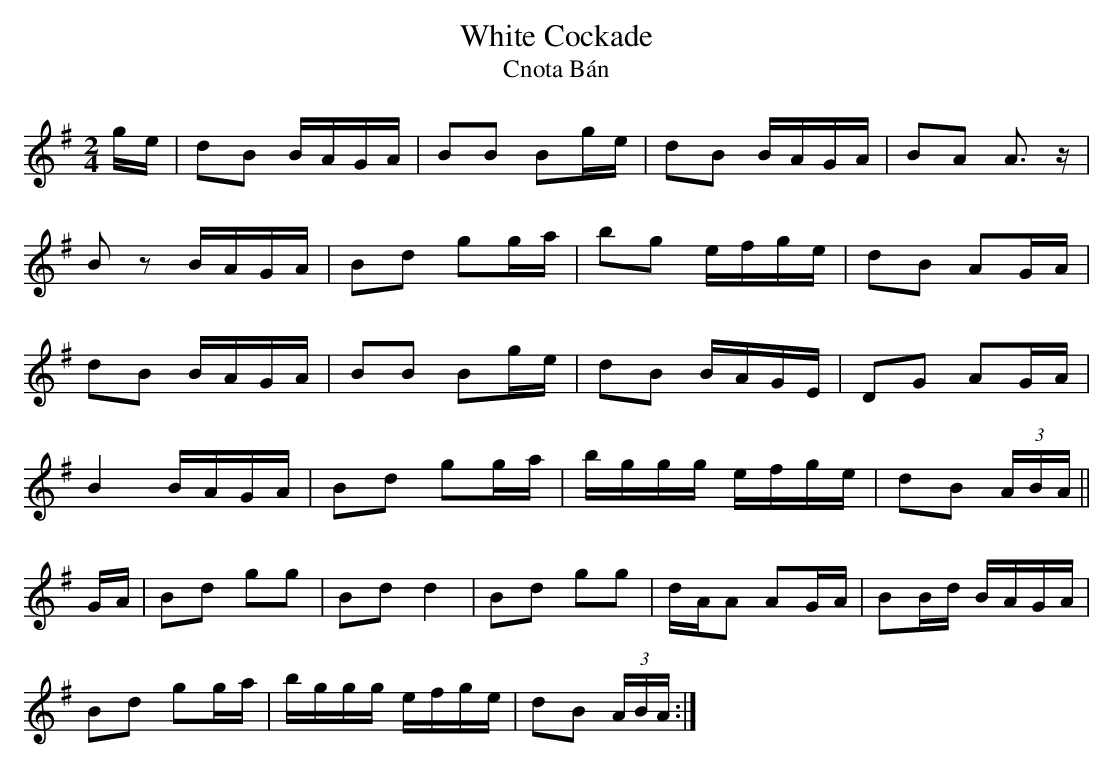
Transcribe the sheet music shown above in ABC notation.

X:1
T: White Cockade
T: Cnota B\'an
L: 1/8
M: 2/4
K: G
g/e/|dB B/A/G/A/|BB Bg/e/|dB B/A/G/A/|BA A>z|
Bz B/A/G/A/|Bd gg/a/|bg e/f/g/e/|dB AG/A/|
dB B/A/G/A/|BB Bg/e/|dB B/A/G/E/|DG AG/A/|
B2 B/A/G/A/|Bd gg/a/|b/g/g/g/ e/f/g/e/|dB (3A/B/A/ ||
G/A/|Bd gg|Bd d2|Bd gg|d/A/A AG/A/|BB/d/ B/A/G/A/|
Bd gg/a/|b/g/g/g/ e/f/g/e/|dB (3A/B/A/ :|
